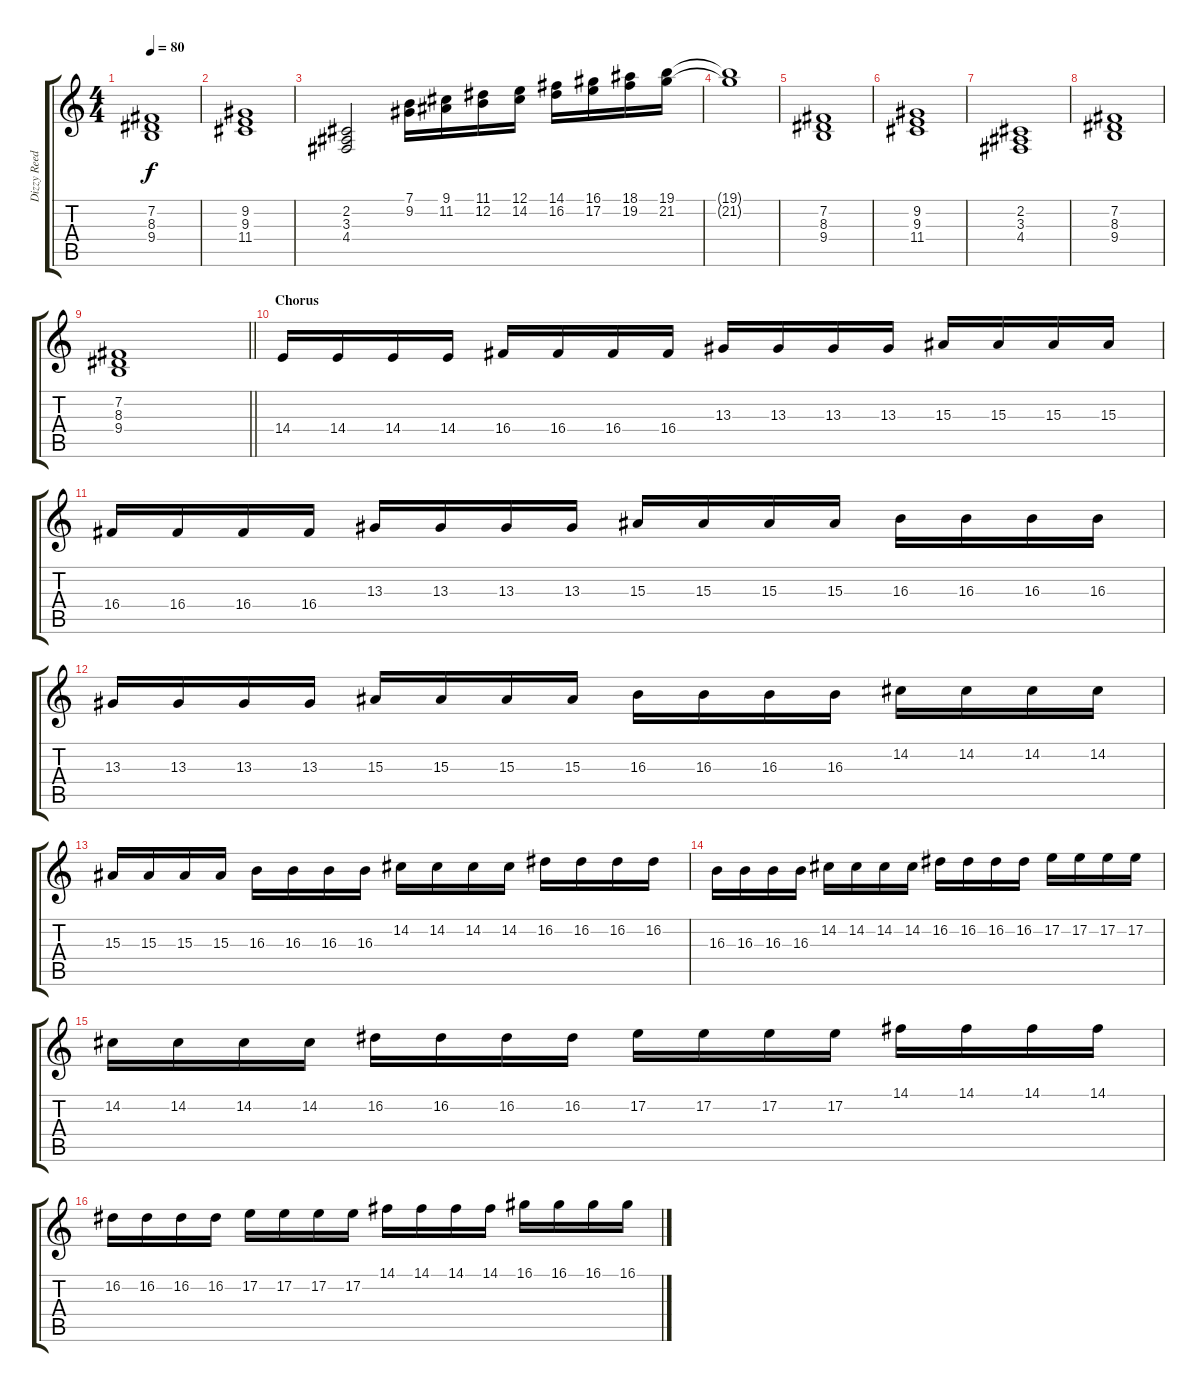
\track ("Dizzy Reed" "Dizzy Reed") {instrument stringensemble1}
\staff {score tabs}
\tuning (E4 B3 G3 D3 A2 E2) {hide}
\ts (4 4)
\tempo 80
\clef g2
\ks c
(7.2 8.3 9.4).1{dy f} |
(9.2 9.3 11.4).1 |
(2.2 3.3 4.4).2 (7.1 9.2).16 (9.1 11.2).16 (11.1 12.2).16 (12.1 14.2).16 (14.1 16.2).16 (16.1 17.2).16 (18.1 19.2).16 (19.1 21.2).16 |
(19.1{t} 21.2{t}).1 |
(7.2 8.3 9.4).1 |
(9.2 9.3 11.4).1 |
(2.2 3.3 4.4).1 |
(7.2 8.3 9.4).1 |
\barLineRight lightlight
(7.2 8.3 9.4).1 |
\section ("" "Chorus")
14.4.16{volume 10 balance 2 instrument stringensemble1} 14.4.16 14.4.16 14.4.16 16.4.16 16.4.16 16.4.16 16.4.16 13.3.16 13.3.16 13.3.16 13.3.16 15.3.16 15.3.16 15.3.16 15.3.16 |
16.4.16 16.4.16 16.4.16 16.4.16 13.3.16 13.3.16 13.3.16 13.3.16 15.3.16 15.3.16 15.3.16 15.3.16 16.3.16 16.3.16 16.3.16 16.3.16 |
13.3.16 13.3.16 13.3.16 13.3.16 15.3.16 15.3.16 15.3.16 15.3.16 16.3.16 16.3.16 16.3.16 16.3.16 14.2.16 14.2.16 14.2.16 14.2.16 |
15.3.16 15.3.16 15.3.16 15.3.16 16.3.16 16.3.16 16.3.16 16.3.16 14.2.16 14.2.16 14.2.16 14.2.16 16.2.16 16.2.16 16.2.16 16.2.16 |
16.3.16 16.3.16 16.3.16 16.3.16 14.2.16 14.2.16 14.2.16 14.2.16 16.2.16 16.2.16 16.2.16 16.2.16 17.2.16 17.2.16 17.2.16 17.2.16 |
14.2.16 14.2.16 14.2.16 14.2.16 16.2.16 16.2.16 16.2.16 16.2.16 17.2.16 17.2.16 17.2.16 17.2.16 14.1.16 14.1.16 14.1.16 14.1.16 |
16.2.16 16.2.16 16.2.16 16.2.16 17.2.16 17.2.16 17.2.16 17.2.16 14.1.16 14.1.16 14.1.16 14.1.16 16.1.16 16.1.16 16.1.16 16.1.16
